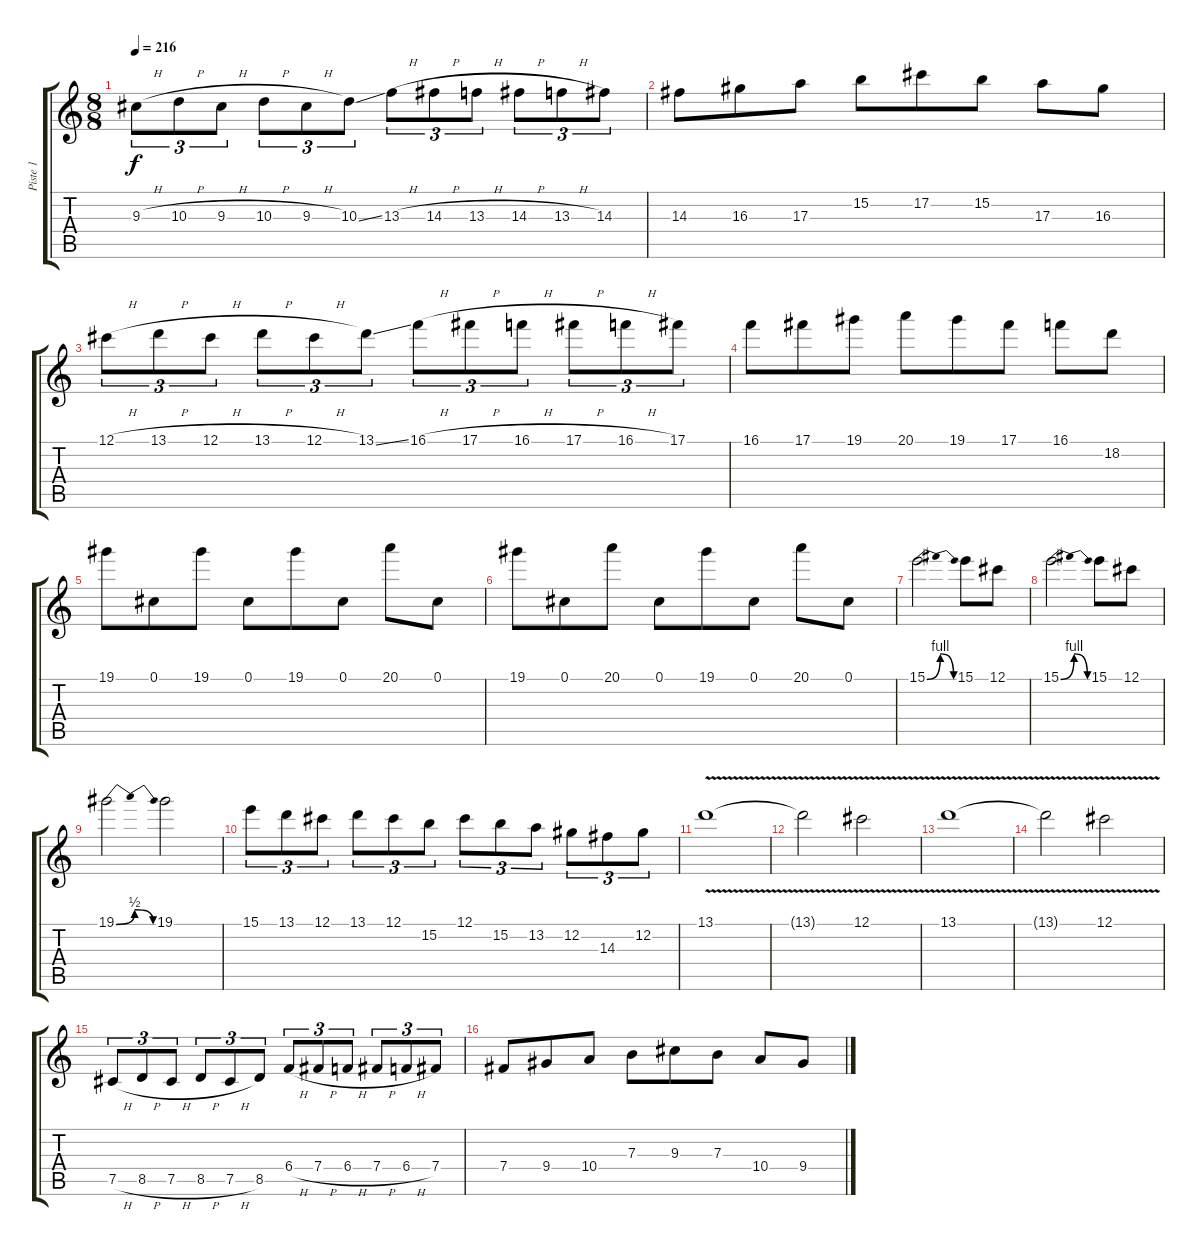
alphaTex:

\track ("Piste 1" "Piste 1") {instrument distortionguitar}
\staff {score tabs}
\tuning (Db4 Ab3 E3 B2 Gb2 Db2) {hide}
\ts (8 8)
\tempo 216
\clef g2
\ks c
9.3{h}.8{tu (3 2) dy f} 10.3{h}.8{tu (3 2)} 9.3{h}.8{tu (3 2)} 10.3{h}.8{tu (3 2)} 9.3{h}.8{tu (3 2)} 10.3{ss}.8{tu (3 2)} 13.3{h}.8{tu (3 2)} 14.3{h}.8{tu (3 2)} 13.3{h}.8{tu (3 2)} 14.3{h}.8{tu (3 2)} 13.3{h}.8{tu (3 2)} 14.3.8{tu (3 2)} |
14.3.8 16.3.8 17.3.8 15.2.8 17.2.8 15.2.8 17.3.8 16.3.8 |
12.1{h}.8{tu (3 2)} 13.1{h}.8{tu (3 2)} 12.1{h}.8{tu (3 2)} 13.1{h}.8{tu (3 2)} 12.1{h}.8{tu (3 2)} 13.1{ss}.8{tu (3 2)} 16.1{h}.8{tu (3 2)} 17.1{h}.8{tu (3 2)} 16.1{h}.8{tu (3 2)} 17.1{h}.8{tu (3 2)} 16.1{h}.8{tu (3 2)} 17.1.8{tu (3 2)} |
16.1.8 17.1.8 19.1.8 20.1.8 19.1.8 17.1.8 16.1.8 18.2.8 |
19.1.8 0.1.8 19.1.8 0.1.8 19.1.8 0.1.8 20.1.8 0.1.8 |
19.1.8 0.1.8 20.1.8 0.1.8 19.1.8 0.1.8 20.1.8 0.1.8 |
15.1{be (bendrelease 0 0 15 4 45 4 60 0)}.2{d} 15.1.8 12.1.8 |
15.1{be (bendrelease 0 0 15 4 45 4 60 0)}.2{d} 15.1.8 12.1.8 |
19.1{be (bendrelease 0 0 36 2 36 2 60 0)}.2 19.1.2 |
15.1.8{tu (3 2)} 13.1.8{tu (3 2)} 12.1.8{tu (3 2)} 13.1.8{tu (3 2)} 12.1.8{tu (3 2)} 15.2.8{tu (3 2)} 12.1.8{tu (3 2)} 15.2.8{tu (3 2)} 13.2.8{tu (3 2)} 12.2.8{tu (3 2)} 14.3.8{tu (3 2)} 12.2.8{tu (3 2)} |
13.1{v}.1 |
13.1{t}.2 12.1{v}.2 |
13.1{v}.1 |
13.1{t}.2 12.1{v}.2 |
7.5{h}.8{tu (3 2)} 8.5{h}.8{tu (3 2)} 7.5{h}.8{tu (3 2)} 8.5{h}.8{tu (3 2)} 7.5{h}.8{tu (3 2)} 8.5.8{tu (3 2)} 6.4{h}.8{tu (3 2)} 7.4{h}.8{tu (3 2)} 6.4{h}.8{tu (3 2)} 7.4{h}.8{tu (3 2)} 6.4{h}.8{tu (3 2)} 7.4.8{tu (3 2)} |
7.4.8 9.4.8 10.4.8 7.3.8 9.3.8 7.3.8 10.4.8 9.4.8
